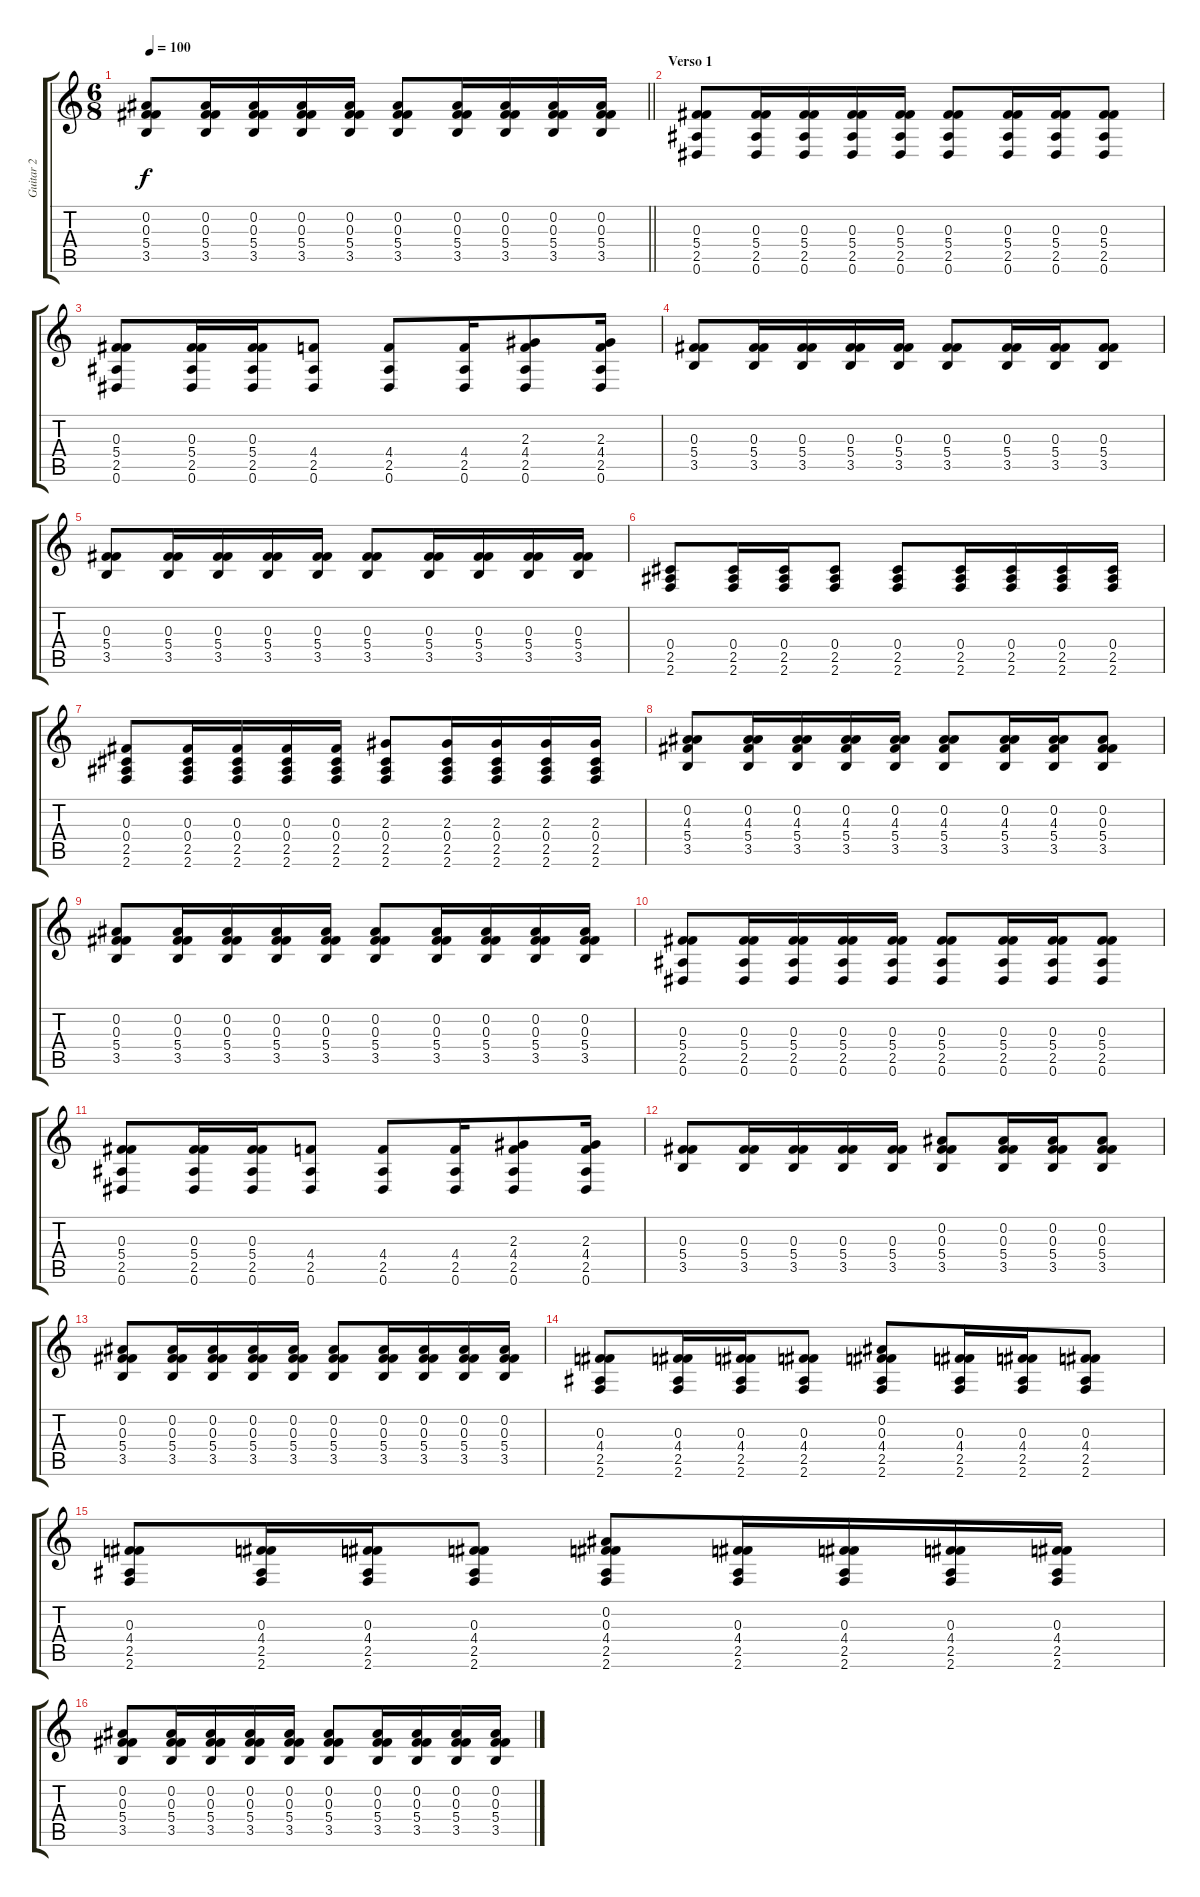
\track ("Guitar 2" "Guitar 2") {instrument acousticguitarsteel}
\staff {score tabs}
\tuning (Eb4 Bb3 Gb3 Db3 Ab2 Eb2) {hide}
\ts (6 8)
\tempo 100
\clef g2
\barLineRight lightlight
\ks c
(0.2 0.3 5.4 3.5).8{dy f} (0.2 0.3 5.4 3.5).16 (0.2 0.3 5.4 3.5).16 (0.2 0.3 5.4 3.5).16 (0.2 0.3 5.4 3.5).16 (0.2 0.3 5.4 3.5).8 (0.2 0.3 5.4 3.5).16 (0.2 0.3 5.4 3.5).16 (0.2 0.3 5.4 3.5).16 (0.2 0.3 5.4 3.5).16 |
\section ("" "Verso 1")
(0.3 5.4 2.5 0.6).8{volume 14} (0.3 5.4 2.5 0.6).16 (0.3 5.4 2.5 0.6).16 (0.3 5.4 2.5 0.6).16 (0.3 5.4 2.5 0.6).16 (0.3 5.4 2.5 0.6).8 (0.3 5.4 2.5 0.6).16 (0.3 5.4 2.5 0.6).16 (0.3 5.4 2.5 0.6).8 |
(0.3 5.4 2.5 0.6).8 (0.3 5.4 2.5 0.6).16 (0.3 5.4 2.5 0.6).16 (4.4 2.5 0.6).8 (4.4 2.5 0.6).8 (4.4 2.5 0.6).16 (2.3 4.4 2.5 0.6).8 (2.3 4.4 2.5 0.6).16 |
(0.3 5.4 3.5).8 (0.3 5.4 3.5).16 (0.3 5.4 3.5).16 (0.3 5.4 3.5).16 (0.3 5.4 3.5).16 (0.3 5.4 3.5).8 (0.3 5.4 3.5).16 (0.3 5.4 3.5).16 (0.3 5.4 3.5).8 |
(0.3 5.4 3.5).8 (0.3 5.4 3.5).16 (0.3 5.4 3.5).16 (0.3 5.4 3.5).16 (0.3 5.4 3.5).16 (0.3 5.4 3.5).8 (0.3 5.4 3.5).16 (0.3 5.4 3.5).16 (0.3 5.4 3.5).16 (0.3 5.4 3.5).16 |
(0.4 2.5 2.6).8 (0.4 2.5 2.6).16 (0.4 2.5 2.6).16 (0.4 2.5 2.6).8 (0.4 2.5 2.6).8 (0.4 2.5 2.6).16 (0.4 2.5 2.6).16 (0.4 2.5 2.6).16 (0.4 2.5 2.6).16 |
(0.3 0.4 2.5 2.6).8 (0.3 0.4 2.5 2.6).16 (0.3 0.4 2.5 2.6).16 (0.3 0.4 2.5 2.6).16 (0.3 0.4 2.5 2.6).16 (2.3 0.4 2.5 2.6).8 (2.3 0.4 2.5 2.6).16 (2.3 0.4 2.5 2.6).16 (2.3 0.4 2.5 2.6).16 (2.3 0.4 2.5 2.6).16 |
(0.2 4.3 5.4 3.5).8 (0.2 4.3 5.4 3.5).16 (0.2 4.3 5.4 3.5).16 (0.2 4.3 5.4 3.5).16 (0.2 4.3 5.4 3.5).16 (0.2 4.3 5.4 3.5).8 (0.2 4.3 5.4 3.5).16 (0.2 4.3 5.4 3.5).16 (0.2 0.3 5.4 3.5).8 |
(0.2 0.3 5.4 3.5).8 (0.2 0.3 5.4 3.5).16 (0.2 0.3 5.4 3.5).16 (0.2 0.3 5.4 3.5).16 (0.2 0.3 5.4 3.5).16 (0.2 0.3 5.4 3.5).8 (0.2 0.3 5.4 3.5).16 (0.2 0.3 5.4 3.5).16 (0.2 0.3 5.4 3.5).16 (0.2 0.3 5.4 3.5).16 |
(0.3 5.4 2.5 0.6).8 (0.3 5.4 2.5 0.6).16 (0.3 5.4 2.5 0.6).16 (0.3 5.4 2.5 0.6).16 (0.3 5.4 2.5 0.6).16 (0.3 5.4 2.5 0.6).8 (0.3 5.4 2.5 0.6).16 (0.3 5.4 2.5 0.6).16 (0.3 5.4 2.5 0.6).8 |
(0.3 5.4 2.5 0.6).8 (0.3 5.4 2.5 0.6).16 (0.3 5.4 2.5 0.6).16 (4.4 2.5 0.6).8 (4.4 2.5 0.6).8 (4.4 2.5 0.6).16 (2.3 4.4 2.5 0.6).8 (2.3 4.4 2.5 0.6).16 |
(0.3 5.4 3.5).8 (0.3 5.4 3.5).16 (0.3 5.4 3.5).16 (0.3 5.4 3.5).16 (0.3 5.4 3.5).16 (0.2 0.3 5.4 3.5).8 (0.2 0.3 5.4 3.5).16 (0.2 0.3 5.4 3.5).16 (0.2 0.3 5.4 3.5).8 |
(0.2 0.3 5.4 3.5).8 (0.2 0.3 5.4 3.5).16 (0.2 0.3 5.4 3.5).16 (0.2 0.3 5.4 3.5).16 (0.2 0.3 5.4 3.5).16 (0.2 0.3 5.4 3.5).8 (0.2 0.3 5.4 3.5).16 (0.2 0.3 5.4 3.5).16 (0.2 0.3 5.4 3.5).16 (0.2 0.3 5.4 3.5).16 |
(0.3 4.4 2.5 2.6).8 (0.3 4.4 2.5 2.6).16 (0.3 4.4 2.5 2.6).16 (0.3 4.4 2.5 2.6).8 (0.2 0.3 4.4 2.5 2.6).8 (0.3 4.4 2.5 2.6).16 (0.3 4.4 2.5 2.6).16 (0.3 4.4 2.5 2.6).8 |
(0.3 4.4 2.5 2.6).8 (0.3 4.4 2.5 2.6).16 (0.3 4.4 2.5 2.6).16 (0.3 4.4 2.5 2.6).8 (0.2 0.3 4.4 2.5 2.6).8 (0.3 4.4 2.5 2.6).16 (0.3 4.4 2.5 2.6).16 (0.3 4.4 2.5 2.6).16 (0.3 4.4 2.5 2.6).16 |
(0.2 0.3 5.4 3.5).8 (0.2 0.3 5.4 3.5).16 (0.2 0.3 5.4 3.5).16 (0.2 0.3 5.4 3.5).16 (0.2 0.3 5.4 3.5).16 (0.2 0.3 5.4 3.5).8 (0.2 0.3 5.4 3.5).16 (0.2 0.3 5.4 3.5).16 (0.2 0.3 5.4 3.5).16 (0.2 0.3 5.4 3.5).16
